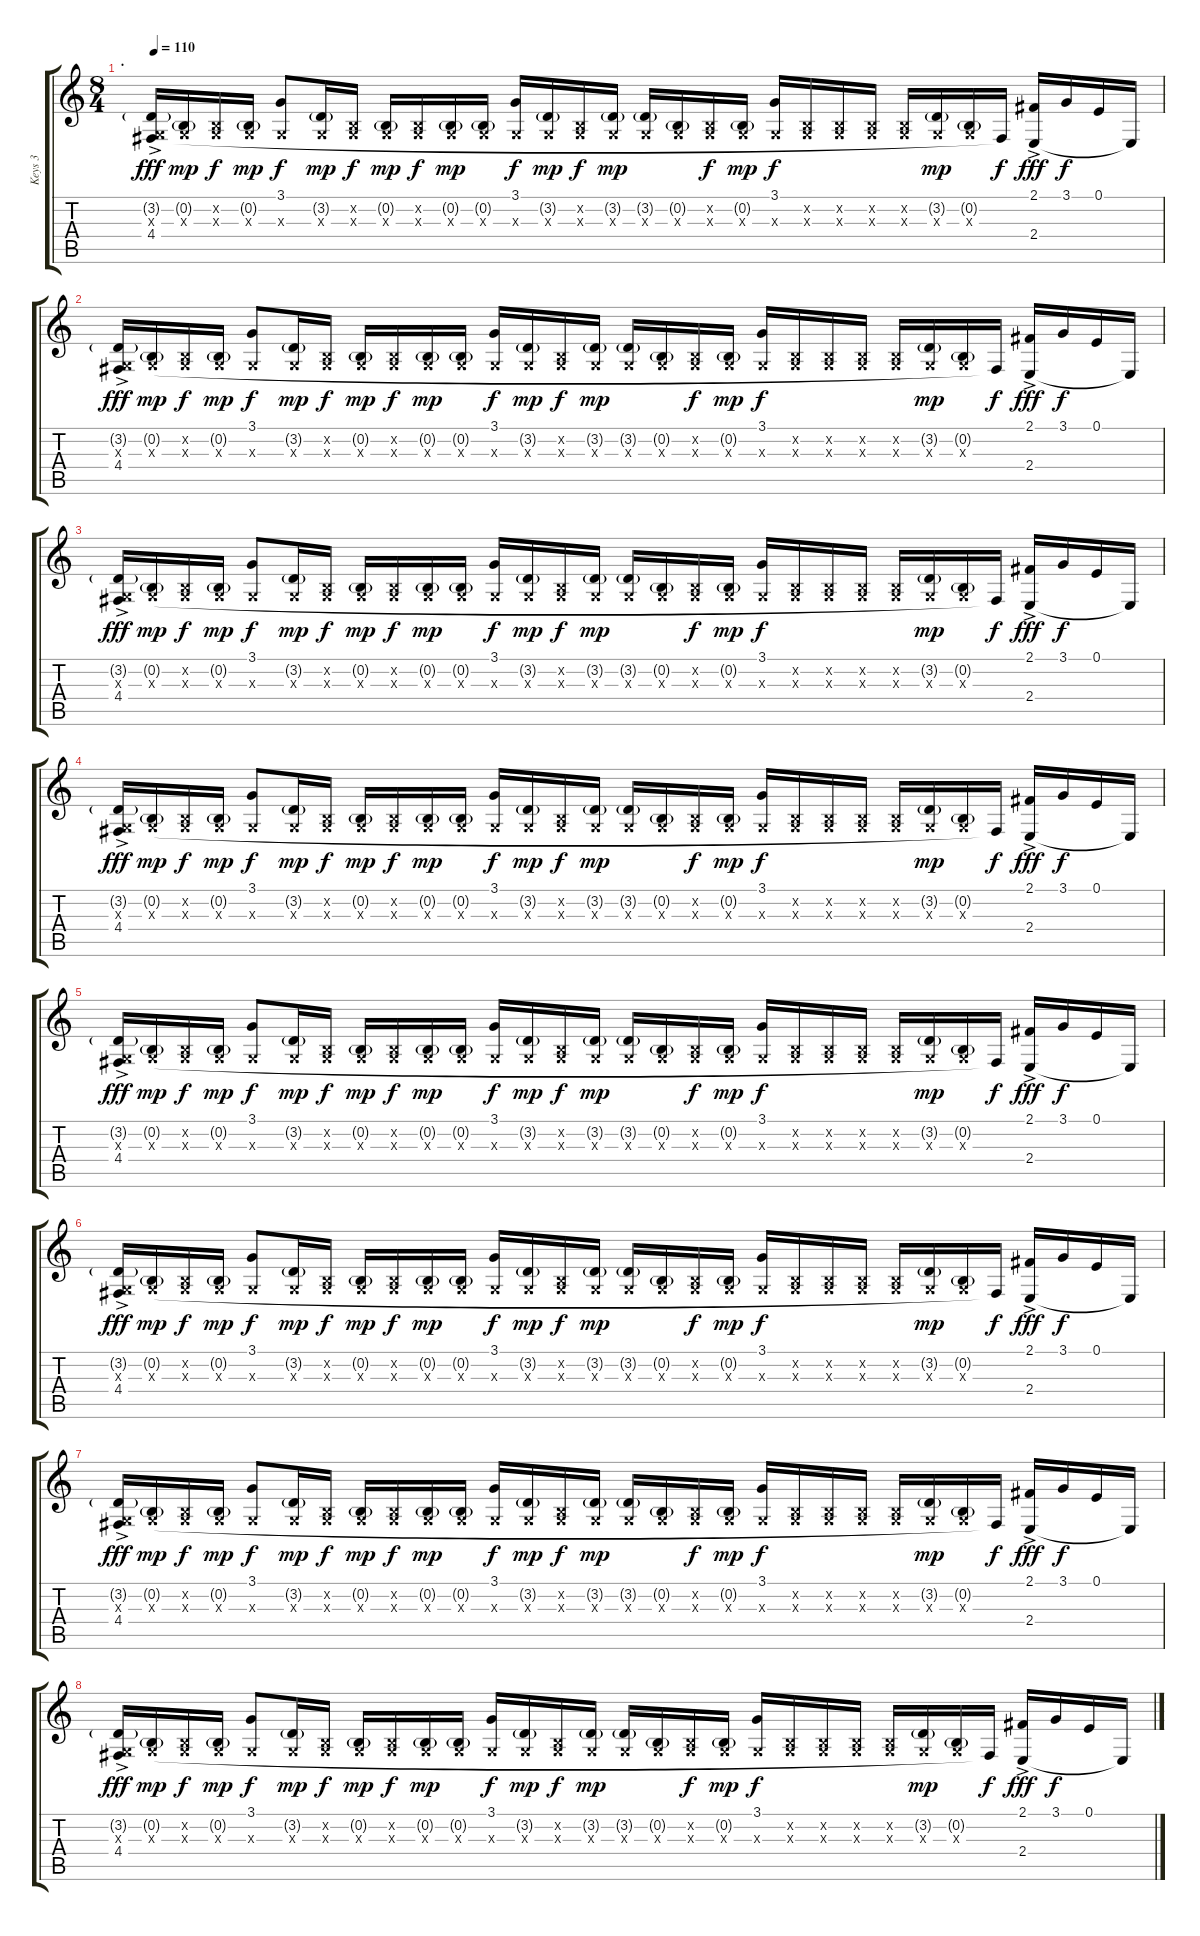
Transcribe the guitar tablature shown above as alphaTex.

\track ("Keys 3" "Keys 3") {instrument lead2sawtooth}
\staff {score tabs}
\tuning (E4 B3 G3 D3 A2 E2) {hide}
\ts (8 4)
\section ("" ".")
\tempo 110
\clef g2
\ks c
(3.2{g} 0.3{x} 4.4{ac}).16{dy fff} (0.2{g} 0.3{x}).16{dy mp} (0.2{x} 0.3{x}).16{dy f} (0.2{g} 0.3{x}).16{dy mp} (3.1 0.3{x}).8{dy f} (3.2{g} 0.3{x}).16{dy mp} (0.2{x} 0.3{x}).16{dy f} (0.2{g} 0.3{x}).16{dy mp} (0.2{x} 0.3{x}).16{dy f} (0.2{g} 0.3{x}).16{dy mp} (0.2{g} 0.3{x}).16 (3.1 0.3{x}).16{dy f} (3.2{g} 0.3{x}).16{dy mp} (0.2{x} 0.3{x}).16{dy f} (3.2{g} 0.3{x}).16{dy mp} (3.2{g} 0.3{x}).16 (0.2{g} 0.3{x}).16 (0.2{x} 0.3{x}).16{dy f} (0.2{g} 0.3{x}).16{dy mp} (3.1 0.3{x}).16{dy f} (0.2{x} 0.3{x}).16 (0.2{x} 0.3{x}).16 (0.2{x} 0.3{x}).16 (0.2{x} 0.3{x}).16 (3.2{g} 0.3{x}).16{dy mp} (0.2{g} 0.3{x}).16 4.4{t}.16{dy f} (2.1 2.4{ac}).16{dy fff} 3.1.16{dy f} 0.1.16 2.4{t}.16 |
(3.2{g} 0.3{x} 4.4{ac}).16{dy fff} (0.2{g} 0.3{x}).16{dy mp} (0.2{x} 0.3{x}).16{dy f} (0.2{g} 0.3{x}).16{dy mp} (3.1 0.3{x}).8{dy f} (3.2{g} 0.3{x}).16{dy mp} (0.2{x} 0.3{x}).16{dy f} (0.2{g} 0.3{x}).16{dy mp} (0.2{x} 0.3{x}).16{dy f} (0.2{g} 0.3{x}).16{dy mp} (0.2{g} 0.3{x}).16 (3.1 0.3{x}).16{dy f} (3.2{g} 0.3{x}).16{dy mp} (0.2{x} 0.3{x}).16{dy f} (3.2{g} 0.3{x}).16{dy mp} (3.2{g} 0.3{x}).16 (0.2{g} 0.3{x}).16 (0.2{x} 0.3{x}).16{dy f} (0.2{g} 0.3{x}).16{dy mp} (3.1 0.3{x}).16{dy f} (0.2{x} 0.3{x}).16 (0.2{x} 0.3{x}).16 (0.2{x} 0.3{x}).16 (0.2{x} 0.3{x}).16 (3.2{g} 0.3{x}).16{dy mp} (0.2{g} 0.3{x}).16 4.4{t}.16{dy f} (2.1 2.4{ac}).16{dy fff} 3.1.16{dy f} 0.1.16 2.4{t}.16 |
(3.2{g} 0.3{x} 4.4{ac}).16{dy fff} (0.2{g} 0.3{x}).16{dy mp} (0.2{x} 0.3{x}).16{dy f} (0.2{g} 0.3{x}).16{dy mp} (3.1 0.3{x}).8{dy f} (3.2{g} 0.3{x}).16{dy mp} (0.2{x} 0.3{x}).16{dy f} (0.2{g} 0.3{x}).16{dy mp} (0.2{x} 0.3{x}).16{dy f} (0.2{g} 0.3{x}).16{dy mp} (0.2{g} 0.3{x}).16 (3.1 0.3{x}).16{dy f} (3.2{g} 0.3{x}).16{dy mp} (0.2{x} 0.3{x}).16{dy f} (3.2{g} 0.3{x}).16{dy mp} (3.2{g} 0.3{x}).16 (0.2{g} 0.3{x}).16 (0.2{x} 0.3{x}).16{dy f} (0.2{g} 0.3{x}).16{dy mp} (3.1 0.3{x}).16{dy f} (0.2{x} 0.3{x}).16 (0.2{x} 0.3{x}).16 (0.2{x} 0.3{x}).16 (0.2{x} 0.3{x}).16 (3.2{g} 0.3{x}).16{dy mp} (0.2{g} 0.3{x}).16 4.4{t}.16{dy f} (2.1 2.4{ac}).16{dy fff} 3.1.16{dy f} 0.1.16 2.4{t}.16 |
(3.2{g} 0.3{x} 4.4{ac}).16{dy fff} (0.2{g} 0.3{x}).16{dy mp} (0.2{x} 0.3{x}).16{dy f} (0.2{g} 0.3{x}).16{dy mp} (3.1 0.3{x}).8{dy f} (3.2{g} 0.3{x}).16{dy mp} (0.2{x} 0.3{x}).16{dy f} (0.2{g} 0.3{x}).16{dy mp} (0.2{x} 0.3{x}).16{dy f} (0.2{g} 0.3{x}).16{dy mp} (0.2{g} 0.3{x}).16 (3.1 0.3{x}).16{dy f} (3.2{g} 0.3{x}).16{dy mp} (0.2{x} 0.3{x}).16{dy f} (3.2{g} 0.3{x}).16{dy mp} (3.2{g} 0.3{x}).16 (0.2{g} 0.3{x}).16 (0.2{x} 0.3{x}).16{dy f} (0.2{g} 0.3{x}).16{dy mp} (3.1 0.3{x}).16{dy f} (0.2{x} 0.3{x}).16 (0.2{x} 0.3{x}).16 (0.2{x} 0.3{x}).16 (0.2{x} 0.3{x}).16 (3.2{g} 0.3{x}).16{dy mp} (0.2{g} 0.3{x}).16 4.4{t}.16{dy f} (2.1 2.4{ac}).16{dy fff} 3.1.16{dy f} 0.1.16 2.4{t}.16 |
(3.2{g} 0.3{x} 4.4{ac}).16{dy fff} (0.2{g} 0.3{x}).16{dy mp} (0.2{x} 0.3{x}).16{dy f} (0.2{g} 0.3{x}).16{dy mp} (3.1 0.3{x}).8{dy f} (3.2{g} 0.3{x}).16{dy mp} (0.2{x} 0.3{x}).16{dy f} (0.2{g} 0.3{x}).16{dy mp} (0.2{x} 0.3{x}).16{dy f} (0.2{g} 0.3{x}).16{dy mp} (0.2{g} 0.3{x}).16 (3.1 0.3{x}).16{dy f} (3.2{g} 0.3{x}).16{dy mp} (0.2{x} 0.3{x}).16{dy f} (3.2{g} 0.3{x}).16{dy mp} (3.2{g} 0.3{x}).16 (0.2{g} 0.3{x}).16 (0.2{x} 0.3{x}).16{dy f} (0.2{g} 0.3{x}).16{dy mp} (3.1 0.3{x}).16{dy f} (0.2{x} 0.3{x}).16 (0.2{x} 0.3{x}).16 (0.2{x} 0.3{x}).16 (0.2{x} 0.3{x}).16 (3.2{g} 0.3{x}).16{dy mp} (0.2{g} 0.3{x}).16 4.4{t}.16{dy f} (2.1 2.4{ac}).16{dy fff} 3.1.16{dy f} 0.1.16 2.4{t}.16 |
(3.2{g} 0.3{x} 4.4{ac}).16{dy fff} (0.2{g} 0.3{x}).16{dy mp} (0.2{x} 0.3{x}).16{dy f} (0.2{g} 0.3{x}).16{dy mp} (3.1 0.3{x}).8{dy f} (3.2{g} 0.3{x}).16{dy mp} (0.2{x} 0.3{x}).16{dy f} (0.2{g} 0.3{x}).16{dy mp} (0.2{x} 0.3{x}).16{dy f} (0.2{g} 0.3{x}).16{dy mp} (0.2{g} 0.3{x}).16 (3.1 0.3{x}).16{dy f} (3.2{g} 0.3{x}).16{dy mp} (0.2{x} 0.3{x}).16{dy f} (3.2{g} 0.3{x}).16{dy mp} (3.2{g} 0.3{x}).16 (0.2{g} 0.3{x}).16 (0.2{x} 0.3{x}).16{dy f} (0.2{g} 0.3{x}).16{dy mp} (3.1 0.3{x}).16{dy f} (0.2{x} 0.3{x}).16 (0.2{x} 0.3{x}).16 (0.2{x} 0.3{x}).16 (0.2{x} 0.3{x}).16 (3.2{g} 0.3{x}).16{dy mp} (0.2{g} 0.3{x}).16 4.4{t}.16{dy f} (2.1 2.4{ac}).16{dy fff} 3.1.16{dy f} 0.1.16 2.4{t}.16 |
(3.2{g} 0.3{x} 4.4{ac}).16{dy fff} (0.2{g} 0.3{x}).16{dy mp} (0.2{x} 0.3{x}).16{dy f} (0.2{g} 0.3{x}).16{dy mp} (3.1 0.3{x}).8{dy f} (3.2{g} 0.3{x}).16{dy mp} (0.2{x} 0.3{x}).16{dy f} (0.2{g} 0.3{x}).16{dy mp} (0.2{x} 0.3{x}).16{dy f} (0.2{g} 0.3{x}).16{dy mp} (0.2{g} 0.3{x}).16 (3.1 0.3{x}).16{dy f} (3.2{g} 0.3{x}).16{dy mp} (0.2{x} 0.3{x}).16{dy f} (3.2{g} 0.3{x}).16{dy mp} (3.2{g} 0.3{x}).16 (0.2{g} 0.3{x}).16 (0.2{x} 0.3{x}).16{dy f} (0.2{g} 0.3{x}).16{dy mp} (3.1 0.3{x}).16{dy f} (0.2{x} 0.3{x}).16 (0.2{x} 0.3{x}).16 (0.2{x} 0.3{x}).16 (0.2{x} 0.3{x}).16 (3.2{g} 0.3{x}).16{dy mp} (0.2{g} 0.3{x}).16 4.4{t}.16{dy f} (2.1 2.4{ac}).16{dy fff} 3.1.16{dy f} 0.1.16 2.4{t}.16 |
(3.2{g} 0.3{x} 4.4{ac}).16{dy fff} (0.2{g} 0.3{x}).16{dy mp} (0.2{x} 0.3{x}).16{dy f} (0.2{g} 0.3{x}).16{dy mp} (3.1 0.3{x}).8{dy f} (3.2{g} 0.3{x}).16{dy mp} (0.2{x} 0.3{x}).16{dy f} (0.2{g} 0.3{x}).16{dy mp} (0.2{x} 0.3{x}).16{dy f} (0.2{g} 0.3{x}).16{dy mp} (0.2{g} 0.3{x}).16 (3.1 0.3{x}).16{dy f} (3.2{g} 0.3{x}).16{dy mp} (0.2{x} 0.3{x}).16{dy f} (3.2{g} 0.3{x}).16{dy mp} (3.2{g} 0.3{x}).16 (0.2{g} 0.3{x}).16 (0.2{x} 0.3{x}).16{dy f} (0.2{g} 0.3{x}).16{dy mp} (3.1 0.3{x}).16{dy f} (0.2{x} 0.3{x}).16 (0.2{x} 0.3{x}).16 (0.2{x} 0.3{x}).16 (0.2{x} 0.3{x}).16 (3.2{g} 0.3{x}).16{dy mp} (0.2{g} 0.3{x}).16 4.4{t}.16{dy f} (2.1 2.4{ac}).16{dy fff} 3.1.16{dy f} 0.1.16 2.4{t}.16
